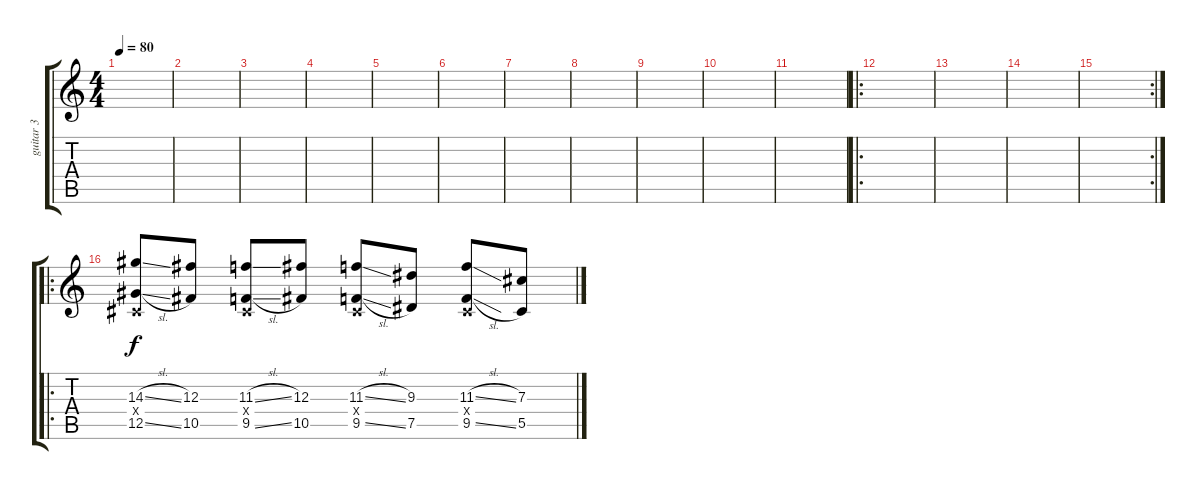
\track ("guitar 3" "guitar 3") {instrument electricguitarclean}
\staff {score tabs}
\tuning (Eb4 Bb3 Gb3 Db3 Ab2 Db2) {hide}
\ts (4 4)
\tempo 80
\clef g2
\ks c
|
|
|
|
|
|
|
|
|
|
|
\ro
|
|
|
\rc 2
|
\ro
(14.3{sl} 0.4{x} 12.5{sl}).8 (12.3 10.5).8 (11.3{sl} 0.4{x} 9.5{sl}).8 (12.3 10.5).8 (11.3{sl} 0.4{x} 9.5{sl}).8 (9.3 7.5).8 (11.3{sl} 0.4{x} 9.5{sl}).8 (7.3 5.5).8
